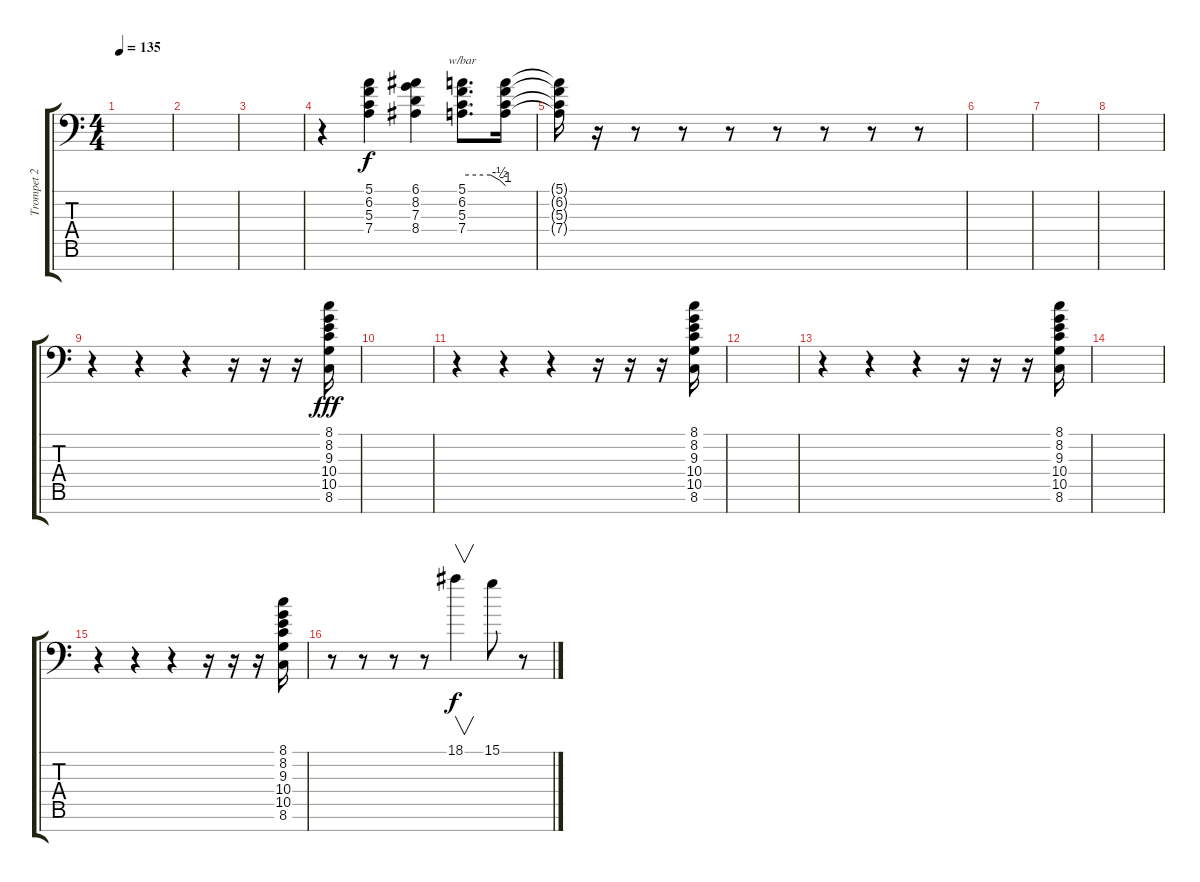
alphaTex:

\track ("Trompet 2" "Trompet 2") {instrument synthbrass1}
\staff {score tabs}
\tuning (E4 B3 G3 D3 A2 E2 C-1) {hide}
\ts (4 4)
\tempo 135
\clef f4
\ks c
|
|
|
r.4 (5.1 6.2 5.3 7.4).4{dy f} (6.1 8.2 7.3 8.4).4 (5.1 6.2 5.3 7.4).8{d tbe (custom default 0 0 39 0 52 -2 60 -4)} (5.1{t} 6.2{t} 5.3{t} 7.4{t}).16 |
(5.1{t} 6.2{t} 5.3{t} 7.4{t}).16 r.16 r.8 r.8 r.8 r.8 r.8 r.8 r.8 |
|
|
|
r.4 r.4 r.4 r.16 r.16 r.16 (8.1 8.2 9.3 10.4 10.5 8.6).16{dy fff} |
|
r.4 r.4 r.4 r.16 r.16 r.16 (8.1 8.2 9.3 10.4 10.5 8.6).16 |
|
r.4 r.4 r.4 r.16 r.16 r.16 (8.1 8.2 9.3 10.4 10.5 8.6).16 |
|
r.4 r.4 r.4 r.16 r.16 r.16 (8.1 8.2 9.3 10.4 10.5 8.6).16 |
r.8 r.8 r.8 r.8 18.1.4{v dy f} 15.1.8 r.8
